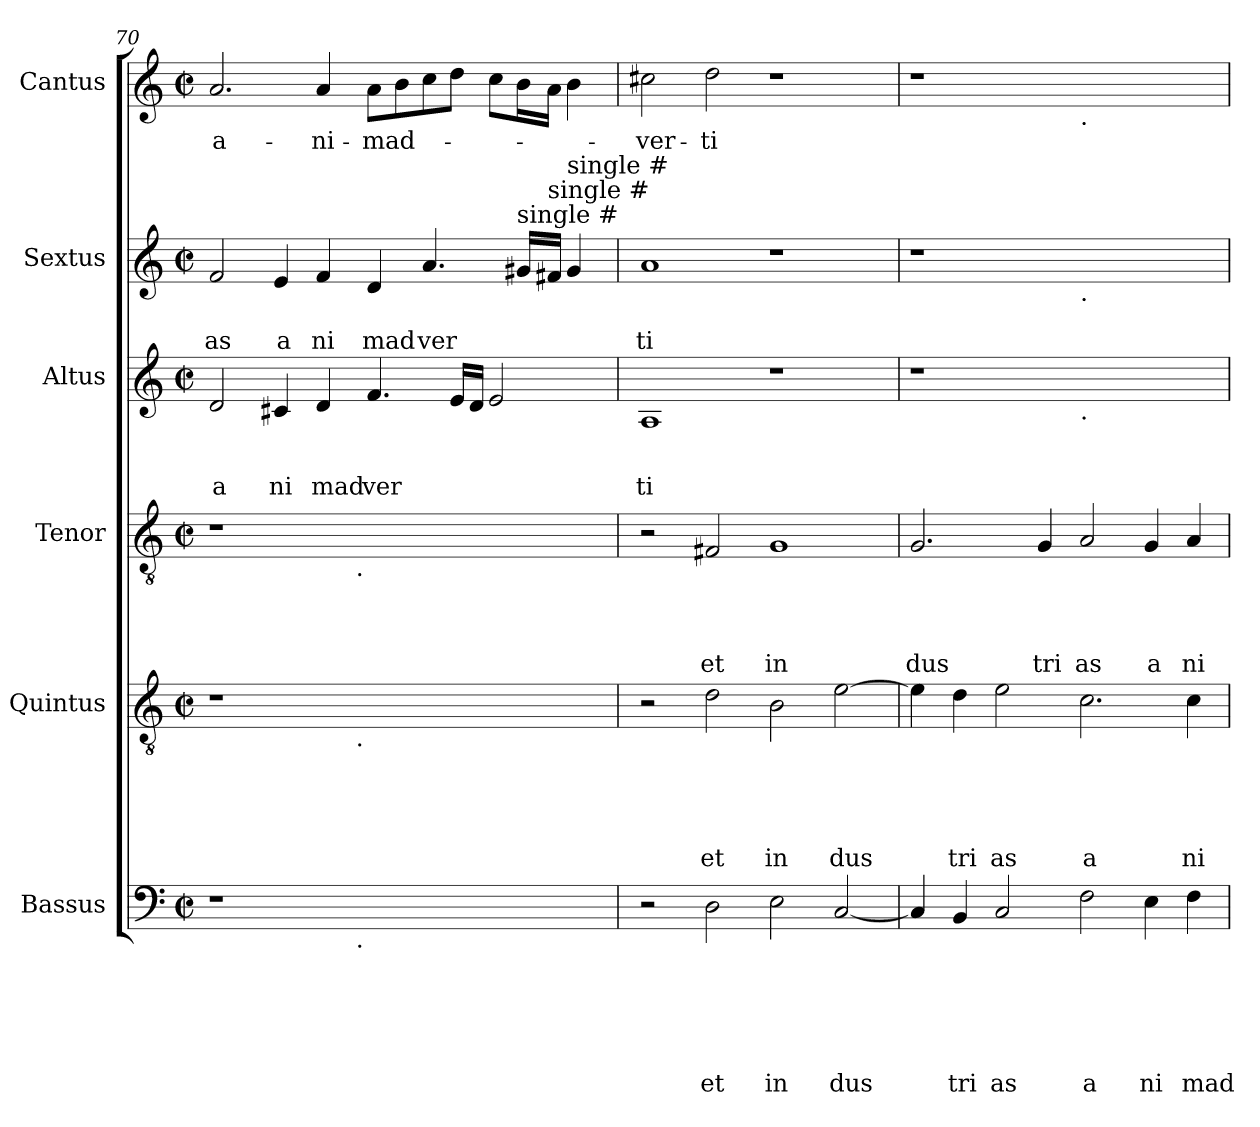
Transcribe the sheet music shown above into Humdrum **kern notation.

**kern	**text	**text	**text	**text	**text	**text	**kern	**text	**text	**text	**text	**text	**kern	**text	**text	**text	**text	**kern	**text	**text	**text	**kern	**text	**text	**kern	**text
*part6	*part6	*part6	*part6	*part6	*part6	*part6	*part5	*part5	*part5	*part5	*part5	*part5	*part4	*part4	*part4	*part4	*part4	*part3	*part3	*part3	*part3	*part2	*part2	*part2	*part1	*part1
*staff6	*staff6	*staff6	*staff6	*staff6	*staff6	*staff6	*staff5	*staff5	*staff5	*staff5	*staff5	*staff5	*staff4	*staff4	*staff4	*staff4	*staff4	*staff3	*staff3	*staff3	*staff3	*staff2	*staff2	*staff2	*staff1	*staff1
*I"Bassus	*	*	*	*	*	*	*I"Quintus	*	*	*	*	*	*I"Tenor	*	*	*	*	*I"Altus	*	*	*	*I"Sextus	*	*	*I"Cantus	*
*clefF4	*	*	*	*	*	*	*clefGv2	*	*	*	*	*	*clefGv2	*	*	*	*	*clefG2	*	*	*	*clefG2	*	*	*clefG2	*
*k[]	*	*	*	*	*	*	*k[]	*	*	*	*	*	*k[]	*	*	*	*	*k[]	*	*	*	*k[]	*	*	*k[]	*
*C:	*	*	*	*	*	*	*C:	*	*	*	*	*	*C:	*	*	*	*	*C:	*	*	*	*C:	*	*	*C:	*
*M2/2	*	*	*	*	*	*	*M2/2	*	*	*	*	*	*M2/2	*	*	*	*	*M2/2	*	*	*	*M2/2	*	*	*M2/2	*
*met(c|)	*	*	*	*	*	*	*met(c|)	*	*	*	*	*	*met(c|)	*	*	*	*	*met(c|)	*	*	*	*met(c|)	*	*	*met(c|)	*
=70	=70	=70	=70	=70	=70	=70	=70	=70	=70	=70	=70	=70	=70	=70	=70	=70	=70	=70	=70	=70	=70	=70	=70	=70	=70	=70
!	!	!	!	!	!	!	!	!	!	!	!	!	!	!	!	!	!	!	!	!	!LO:LY:b	!	!	!LO:LY:b	!	!LO:LY:b
*^	*	*	*	*	*	*	*^	*	*	*	*	*	*^	*	*	*	*	*	*	*	*	*	*	*	*	*
1r	2ryy	.	.	.	.	.	.	1r	2ryy	.	.	.	.	.	1r	2ryy	.	.	.	.	2d/	.	.	a	2f/	.	as	2.a/	a-
!	!	!	!	!	!	!	!	!	!	!	!	!	!	!	!	!	!	!	!	!	!	!	!	!LO:LY:b	!	!	!LO:LY:b	!	!
.	4...ryy	.	.	.	.	.	.	.	4...ryy	.	.	.	.	.	.	4...ryy	.	.	.	.	4c#X/	.	.	ni	4e/	.	a	.	.
!	!	!	!	!	!	!	!	!	!	!	!	!	!	!	!	!	!	!	!	!	!	!	!	!LO:LY:b	!	!	!LO:LY:b	!	!LO:LY:b
.	.	.	.	.	.	.	.	.	.	.	.	.	.	.	.	.	.	.	.	.	4d/	.	.	mad	4f/	.	ni	4a/	-ni-
!	!	!	!	!	!	!	!	!	!	!	!	!	!	!	!	!LO:TX:b:t=.	!	!	!	!	!	!	!	!	!	!	!	!	!
!	!	!	!	!	!	!	!	!	!LO:TX:b:t=.	!	!	!	!	!	!	!	!	!	!	!	!	!	!	!	!	!	!	!	!
!	!LO:TX:b:t=.	!	!	!	!	!	!	!	!	!	!	!	!	!	!	!	!	!	!	!	!	!	!	!	!	!	!	!	!
.	1ryy	.	.	.	.	.	.	.	1ryy	.	.	.	.	.	.	1ryy	.	.	.	.	.	.	.	.	.	.	.	.	.
!	!	!	!	!	!	!	!	!	!	!	!	!	!	!	!	!	!	!	!	!	!	!	!	!LO:LY:b	!	!	!LO:LY:b	!	!LO:LY:b
1ryy	.	.	.	.	.	.	.	1ryy	.	.	.	.	.	.	1ryy	.	.	.	.	.	4.f/	.	.	ver	4d/	.	mad	8a\L	-mad-
.	.	.	.	.	.	.	.	.	.	.	.	.	.	.	.	.	.	.	.	.	.	.	.	.	.	.	.	8b\	.
!	!	!	!	!	!	!	!	!	!	!	!	!	!	!	!	!	!	!	!	!	!	!	!	!	!	!	!LO:LY:b	!	!
.	.	.	.	.	.	.	.	.	.	.	.	.	.	.	.	.	.	.	.	.	.	.	.	.	4.a/	.	ver	8cc\	.
.	.	.	.	.	.	.	.	.	.	.	.	.	.	.	.	.	.	.	.	.	16e/LL	.	.	.	.	.	.	8dd\J	.
.	.	.	.	.	.	.	.	.	.	.	.	.	.	.	.	.	.	.	.	.	16d/JJ	.	.	.	.	.	.	.	.
.	.	.	.	.	.	.	.	.	.	.	.	.	.	.	.	.	.	.	.	.	2e/	.	.	.	.	.	.	8cc\L	.
!	!	!	!	!	!	!	!	!	!	!	!	!	!	!	!	!	!	!	!	!	!	!	!	!	!LO:TX:a:t=single #	!	!	!	!
.	.	.	.	.	.	.	.	.	.	.	.	.	.	.	.	.	.	.	.	.	.	.	.	.	16g#/LL	.	.	16b\L	.
!	!	!	!	!	!	!	!	!	!	!	!	!	!	!	!	!	!	!	!	!	!	!	!	!	!LO:TX:a:t=single #	!	!	!	!
.	.	.	.	.	.	.	.	.	.	.	.	.	.	.	.	.	.	.	.	.	.	.	.	.	16f#/JJ	.	.	16a\JJ	.
!	!	!	!	!	!	!	!	!	!	!	!	!	!	!	!	!	!	!	!	!	!	!	!	!	!LO:TX:a:t=single #	!	!	!	!
.	.	.	.	.	.	.	.	.	.	.	.	.	.	.	.	.	.	.	.	.	.	.	.	.	4g#/	.	.	4b\	.
.	32ryy	.	.	.	.	.	.	.	32ryy	.	.	.	.	.	.	32ryy	.	.	.	.	.	.	.	.	.	.	.	.	.
!!LO:LB:g=z
=71	=71	=71	=71	=71	=71	=71	=71	=71	=71	=71	=71	=71	=71	=71	=71	=71	=71	=71	=71	=71	=71	=71	=71	=71	=71	=71	=71	=71	=71
!	!	!	!	!	!	!	!	!	!	!	!	!	!	!	!	!	!	!	!	!	!	!	!	!LO:LY:b	!	!	!LO:LY:b	!	!LO:LY:b
*v	*v	*	*	*	*	*	*	*	*	*	*	*	*	*	*v	*v	*	*	*	*	*	*	*	*	*	*	*	*	*
*	*	*	*	*	*	*	*v	*v	*	*	*	*	*	*	*	*	*	*	*	*	*	*	*	*	*	*	*
2r	.	.	.	.	.	.	2r	.	.	.	.	.	2r	.	.	.	.	1A	.	.	ti	1a	.	ti	2cc#X\	-ver-
!	!	!	!	!	!	!LO:LY:b	!	!	!	!	!	!LO:LY:b	!	!	!	!	!LO:LY:b	!	!	!	!	!	!	!	!	!LO:LY:b
2D\	.	.	.	.	.	et	2d\	.	.	.	.	et	2F#X/	.	.	.	et	.	.	.	.	.	.	.	2dd\	-ti
!	!	!	!	!	!	!LO:LY:b	!	!	!	!	!	!LO:LY:b	!	!	!	!	!LO:LY:b	!	!	!	!	!	!	!	!	!
2E\	.	.	.	.	.	in	2B\	.	.	.	.	in	1G	.	.	.	in	1r	.	.	.	1r	.	.	1r	.
!	!	!	!	!	!	!LO:LY:b	!	!	!	!	!	!LO:LY:b	!	!	!	!	!	!	!	!	!	!	!	!	!	!
[<2C/	.	.	.	.	.	dus	[>2e\	.	.	.	.	dus	.	.	.	.	.	.	.	.	.	.	.	.	.	.
=72	=72	=72	=72	=72	=72	=72	=72	=72	=72	=72	=72	=72	=72	=72	=72	=72	=72	=72	=72	=72	=72	=72	=72	=72	=72	=72
!	!	!	!	!	!	!	!	!	!	!	!	!	!	!	!	!	!LO:LY:b	!	!	!	!	!	!	!	!	!
4C/]	.	.	.	.	.	.	4e\]	.	.	.	.	.	2.G/	.	.	.	dus	1r	.	.	.	1r	.	.	1r	.
!	!	!	!	!	!	!LO:LY:b	!	!	!	!	!	!LO:LY:b	!	!	!	!	!	!	!	!	!	!	!	!	!	!
4BB/	.	.	.	.	.	tri	4d\	.	.	.	.	tri	.	.	.	.	.	.	.	.	.	.	.	.	.	.
!	!	!	!	!	!	!LO:LY:b	!	!	!	!	!	!LO:LY:b	!	!	!	!	!	!	!	!	!	!	!	!	!	!
2C/	.	.	.	.	.	as	2e\	.	.	.	.	as	.	.	.	.	.	.	.	.	.	.	.	.	.	.
!	!	!	!	!	!	!	!	!	!	!	!	!	!	!	!	!	!LO:LY:b	!	!	!	!	!	!	!	!	!
.	.	.	.	.	.	.	.	.	.	.	.	.	4G/	.	.	.	tri	.	.	.	.	.	.	.	.	.
!	!	!	!	!	!	!	!	!	!	!	!	!	!	!	!	!	!	!	!	!	!	!	!	!	!LO:TX:b:t=.	!
!	!	!	!	!	!	!	!	!	!	!	!	!	!	!	!	!	!	!	!	!	!	!LO:TX:b:t=.	!	!	!	!
!	!	!	!	!	!	!	!	!	!	!	!	!	!	!	!	!	!	!LO:TX:b:t=.	!	!	!	!	!	!	!	!
!	!	!	!	!	!	!LO:LY:b	!	!	!	!	!	!LO:LY:b	!	!	!	!	!LO:LY:b	!	!	!	!	!	!	!	!	!
2F\	.	.	.	.	.	a	2.c\	.	.	.	.	a	2A/	.	.	.	as	1ryy	.	.	.	1ryy	.	.	1ryy	.
!	!	!	!	!	!	!LO:LY:b	!	!	!	!	!	!	!	!	!	!	!LO:LY:b	!	!	!	!	!	!	!	!	!
4E\	.	.	.	.	.	ni	.	.	.	.	.	.	4G/	.	.	.	a	.	.	.	.	.	.	.	.	.
!	!	!	!	!	!	!LO:LY:b	!	!	!	!	!	!LO:LY:b	!	!	!	!	!LO:LY:b	!	!	!	!	!	!	!	!	!
4F\	.	.	.	.	.	mad	4c\	.	.	.	.	ni	4A/	.	.	.	ni	.	.	.	.	.	.	.	.	.
=	=	=	=	=	=	=	=	=	=	=	=	=	=	=	=	=	=	=	=	=	=	=	=	=	=	=
*-	*-	*-	*-	*-	*-	*-	*-	*-	*-	*-	*-	*-	*-	*-	*-	*-	*-	*-	*-	*-	*-	*-	*-	*-	*-	*-
